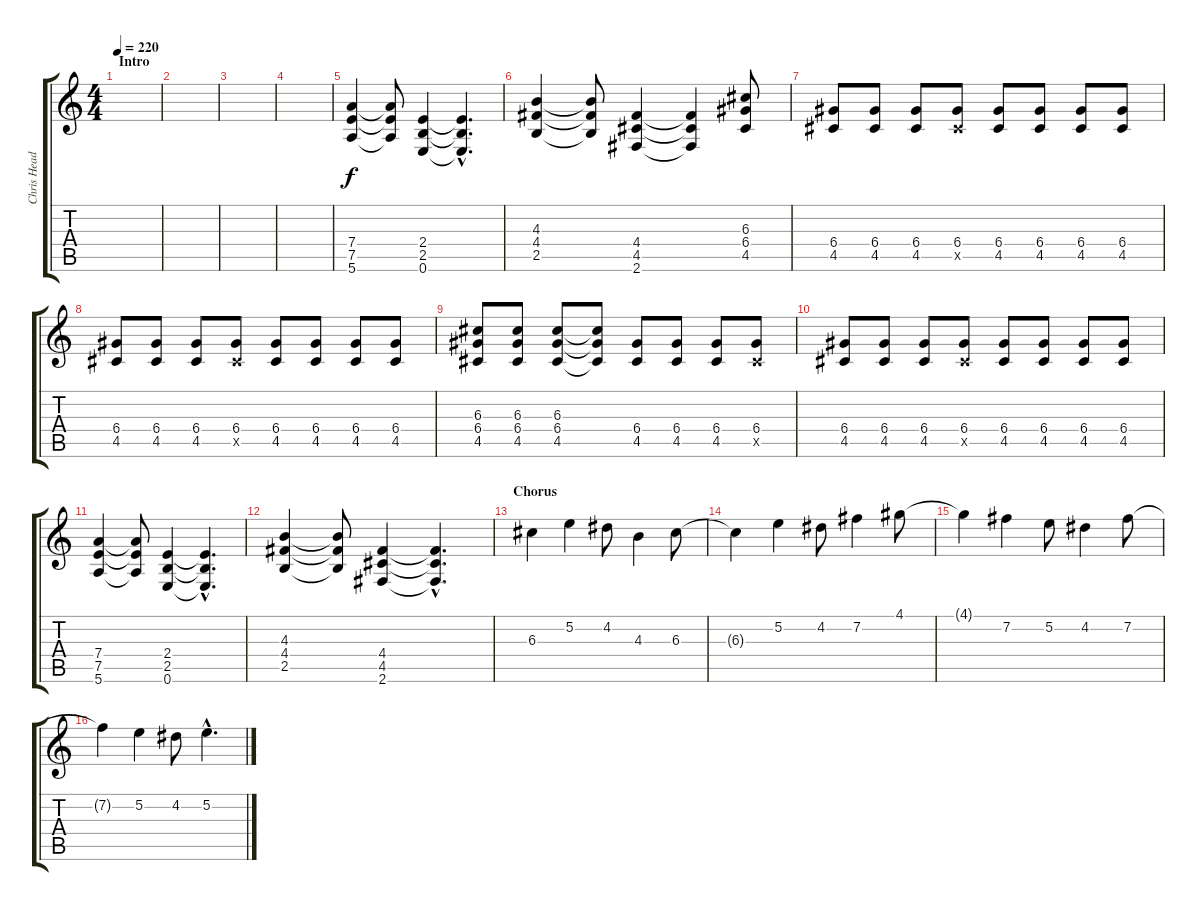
\track ("Chris Head " "Chris Head") {instrument distortionguitar}
\staff {score tabs}
\tuning (E4 B3 G3 D3 A2 E2) {hide}
\ts (4 4)
\section ("" "Intro")
\tempo 220
\clef g2
\ks c
|
|
|
|
(7.4 7.5 5.6).4 (7.4{t} 7.5{t} 5.6{t}).8 (2.4 2.5 0.6).4 (2.4{hac t} 2.5{hac t} 0.6{hac t}).4{d} |
(4.3 4.4 2.5).4 (4.3{t} 4.4{t} 2.5{t}).8 (4.4 4.5 2.6).4 (4.4{t} 4.5{t} 2.6{t}).4 (6.3 6.4 4.5).8 |
(6.4 4.5).8 (6.4 4.5).8 (6.4 4.5).8 (6.4 4.5{x}).8 (6.4 4.5).8 (6.4 4.5).8 (6.4 4.5).8 (6.4 4.5).8 |
(6.4 4.5).8 (6.4 4.5).8 (6.4 4.5).8 (6.4 4.5{x}).8 (6.4 4.5).8 (6.4 4.5).8 (6.4 4.5).8 (6.4 4.5).8 |
(6.3 6.4 4.5).8 (6.3 6.4 4.5).8 (6.3 6.4 4.5).8 (6.3{t} 6.4{t} 4.5{t}).8 (6.4 4.5).8 (6.4 4.5).8 (6.4 4.5).8 (6.4 4.5{x}).8 |
(6.4 4.5).8 (6.4 4.5).8 (6.4 4.5).8 (6.4 4.5{x}).8 (6.4 4.5).8 (6.4 4.5).8 (6.4 4.5).8 (6.4 4.5).8 |
(7.4 7.5 5.6).4 (7.4{t} 7.5{t} 5.6{t}).8 (2.4 2.5 0.6).4 (2.4{hac t} 2.5{hac t} 0.6{hac t}).4{d} |
(4.3 4.4 2.5).4 (4.3{t} 4.4{t} 2.5{t}).8 (4.4 4.5 2.6).4 (4.4{hac t} 4.5{hac t} 2.6{hac t}).4{d} |
\section ("" "Chorus")
6.3.4 5.2.4 4.2.8 4.3.4 6.3.8 |
6.3{t}.4 5.2.4 4.2.8 7.2.4 4.1.8 |
4.1{t}.4 7.2.4 5.2.8 4.2.4 7.2.8 |
7.2{t}.4 5.2.4 4.2.8 5.2{hac}.4{d}
